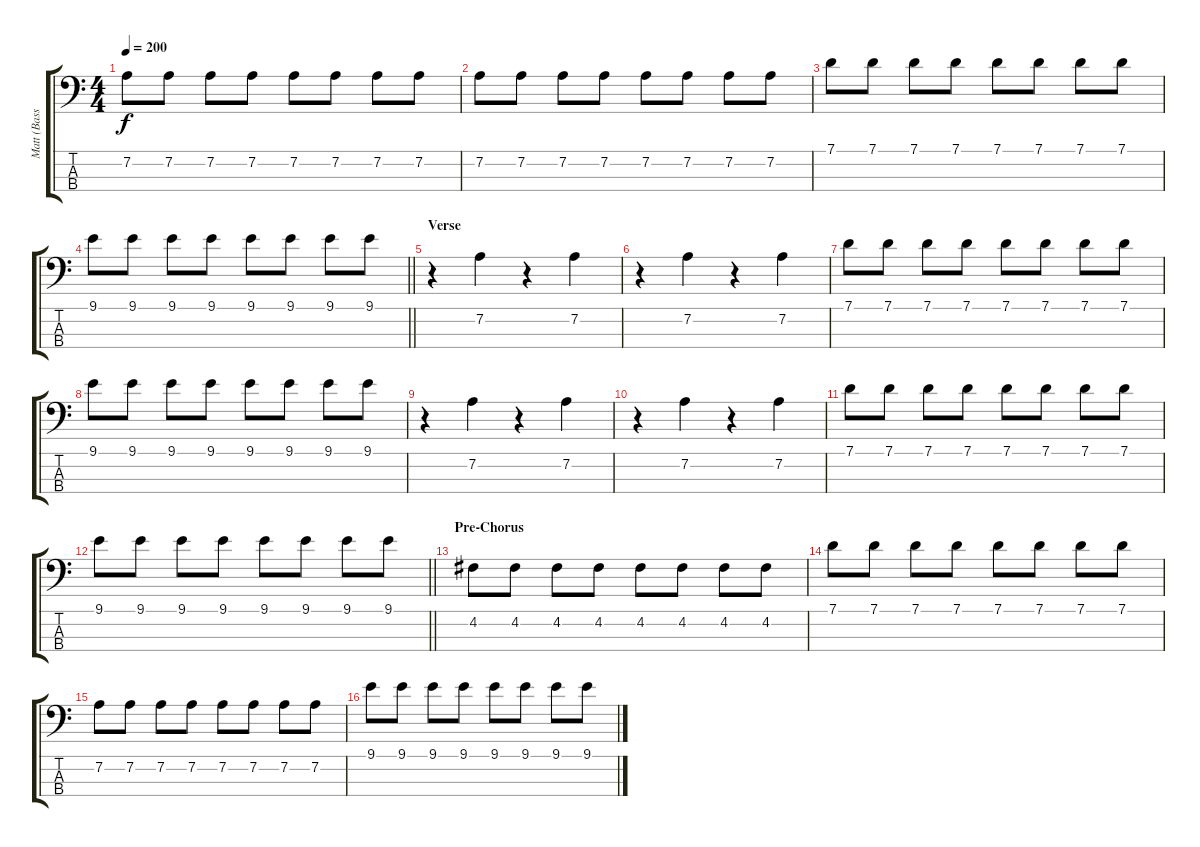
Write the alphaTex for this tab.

\track ("Matt (Bass Guitar)" "Matt (Bass") {instrument electricbassfinger}
\staff {score tabs}
\tuning (G2 D2 A1 E1) {hide}
\ts (4 4)
\tempo 200
\clef f4
\ks c
7.2.8{dy f} 7.2.8 7.2.8 7.2.8 7.2.8 7.2.8 7.2.8 7.2.8 |
7.2.8 7.2.8 7.2.8 7.2.8 7.2.8 7.2.8 7.2.8 7.2.8 |
7.1.8 7.1.8 7.1.8 7.1.8 7.1.8 7.1.8 7.1.8 7.1.8 |
\barLineRight lightlight
9.1.8 9.1.8 9.1.8 9.1.8 9.1.8 9.1.8 9.1.8 9.1.8 |
\section ("" "Verse")
r.4 7.2.4 r.4 7.2.4 |
r.4 7.2.4 r.4 7.2.4 |
7.1.8 7.1.8 7.1.8 7.1.8 7.1.8 7.1.8 7.1.8 7.1.8 |
9.1.8 9.1.8 9.1.8 9.1.8 9.1.8 9.1.8 9.1.8 9.1.8 |
r.4 7.2.4 r.4 7.2.4 |
r.4 7.2.4 r.4 7.2.4 |
7.1.8 7.1.8 7.1.8 7.1.8 7.1.8 7.1.8 7.1.8 7.1.8 |
\barLineRight lightlight
9.1.8 9.1.8 9.1.8 9.1.8 9.1.8 9.1.8 9.1.8 9.1.8 |
\section ("" "Pre-Chorus")
4.2.8 4.2.8 4.2.8 4.2.8 4.2.8 4.2.8 4.2.8 4.2.8 |
7.1.8 7.1.8 7.1.8 7.1.8 7.1.8 7.1.8 7.1.8 7.1.8 |
7.2.8 7.2.8 7.2.8 7.2.8 7.2.8 7.2.8 7.2.8 7.2.8 |
9.1.8 9.1.8 9.1.8 9.1.8 9.1.8 9.1.8 9.1.8 9.1.8
